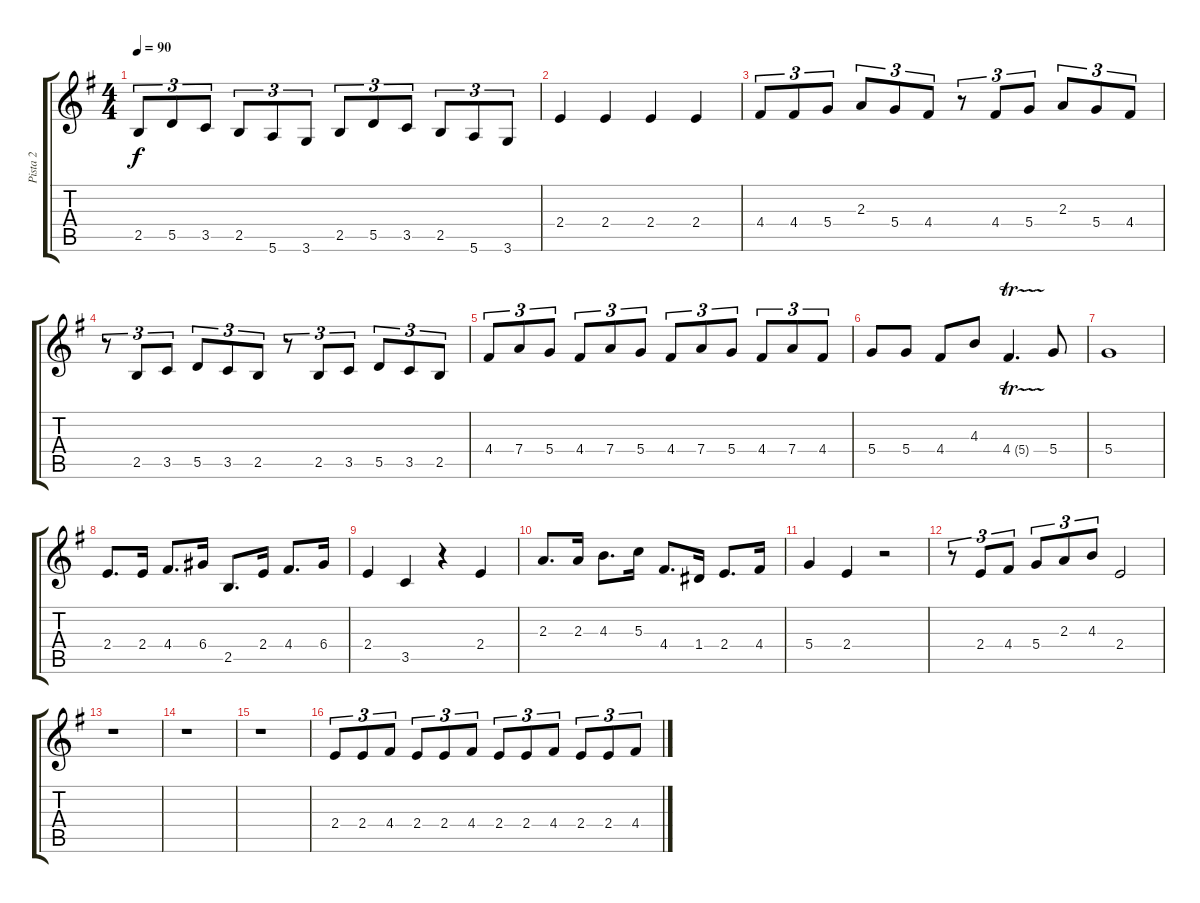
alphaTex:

\track ("Pista 2" "Pista 2") {instrument acousticguitarsteel}
\staff {score tabs}
\tuning (E4 B3 G3 D3 A2 E2) {hide}
\ts (4 4)
\tempo 90
\clef g2
\ks g
2.5.8{tu (3 2) dy f} 5.5.8{tu (3 2)} 3.5.8{tu (3 2)} 2.5.8{tu (3 2)} 5.6.8{tu (3 2)} 3.6.8{tu (3 2)} 2.5.8{tu (3 2)} 5.5.8{tu (3 2)} 3.5.8{tu (3 2)} 2.5.8{tu (3 2)} 5.6.8{tu (3 2)} 3.6.8{tu (3 2)} |
2.4.4 2.4.4 2.4.4 2.4.4 |
4.4.8{tu (3 2)} 4.4.8{tu (3 2)} 5.4.8{tu (3 2)} 2.3.8{tu (3 2)} 5.4.8{tu (3 2)} 4.4.8{tu (3 2)} r.8{tu (3 2)} 4.4.8{tu (3 2)} 5.4.8{tu (3 2)} 2.3.8{tu (3 2)} 5.4.8{tu (3 2)} 4.4.8{tu (3 2)} |
r.8{tu (3 2)} 2.5.8{tu (3 2)} 3.5.8{tu (3 2)} 5.5.8{tu (3 2)} 3.5.8{tu (3 2)} 2.5.8{tu (3 2)} r.8{tu (3 2)} 2.5.8{tu (3 2)} 3.5.8{tu (3 2)} 5.5.8{tu (3 2)} 3.5.8{tu (3 2)} 2.5.8{tu (3 2)} |
4.4.8{tu (3 2)} 7.4.8{tu (3 2)} 5.4.8{tu (3 2)} 4.4.8{tu (3 2)} 7.4.8{tu (3 2)} 5.4.8{tu (3 2)} 4.4.8{tu (3 2)} 7.4.8{tu (3 2)} 5.4.8{tu (3 2)} 4.4.8{tu (3 2)} 7.4.8{tu (3 2)} 4.4.8{tu (3 2)} |
5.4.8 5.4.8 4.4.8 4.3.8 4.4{tr (5 32)}.4{d} 5.4.8 |
5.4.1 |
2.4.8{d} 2.4.16 4.4.8{d} 6.4.16 2.5.8{d} 2.4.16 4.4.8{d} 6.4.16 |
2.4.4 3.5.4 r.4 2.4.4 |
2.3.8{d} 2.3.16 4.3.8{d} 5.3.16 4.4.8{d} 1.4.16 2.4.8{d} 4.4.16 |
5.4.4 2.4.4 r.2 |
r.8{tu (3 2)} 2.4.8{tu (3 2)} 4.4.8{tu (3 2)} 5.4.8{tu (3 2)} 2.3.8{tu (3 2)} 4.3.8{tu (3 2)} 2.4.2 |
r.1 |
r.1 |
r.1 |
2.4.8{tu (3 2)} 2.4.8{tu (3 2)} 4.4.8{tu (3 2)} 2.4.8{tu (3 2)} 2.4.8{tu (3 2)} 4.4.8{tu (3 2)} 2.4.8{tu (3 2)} 2.4.8{tu (3 2)} 4.4.8{tu (3 2)} 2.4.8{tu (3 2)} 2.4.8{tu (3 2)} 4.4.8{tu (3 2)}
